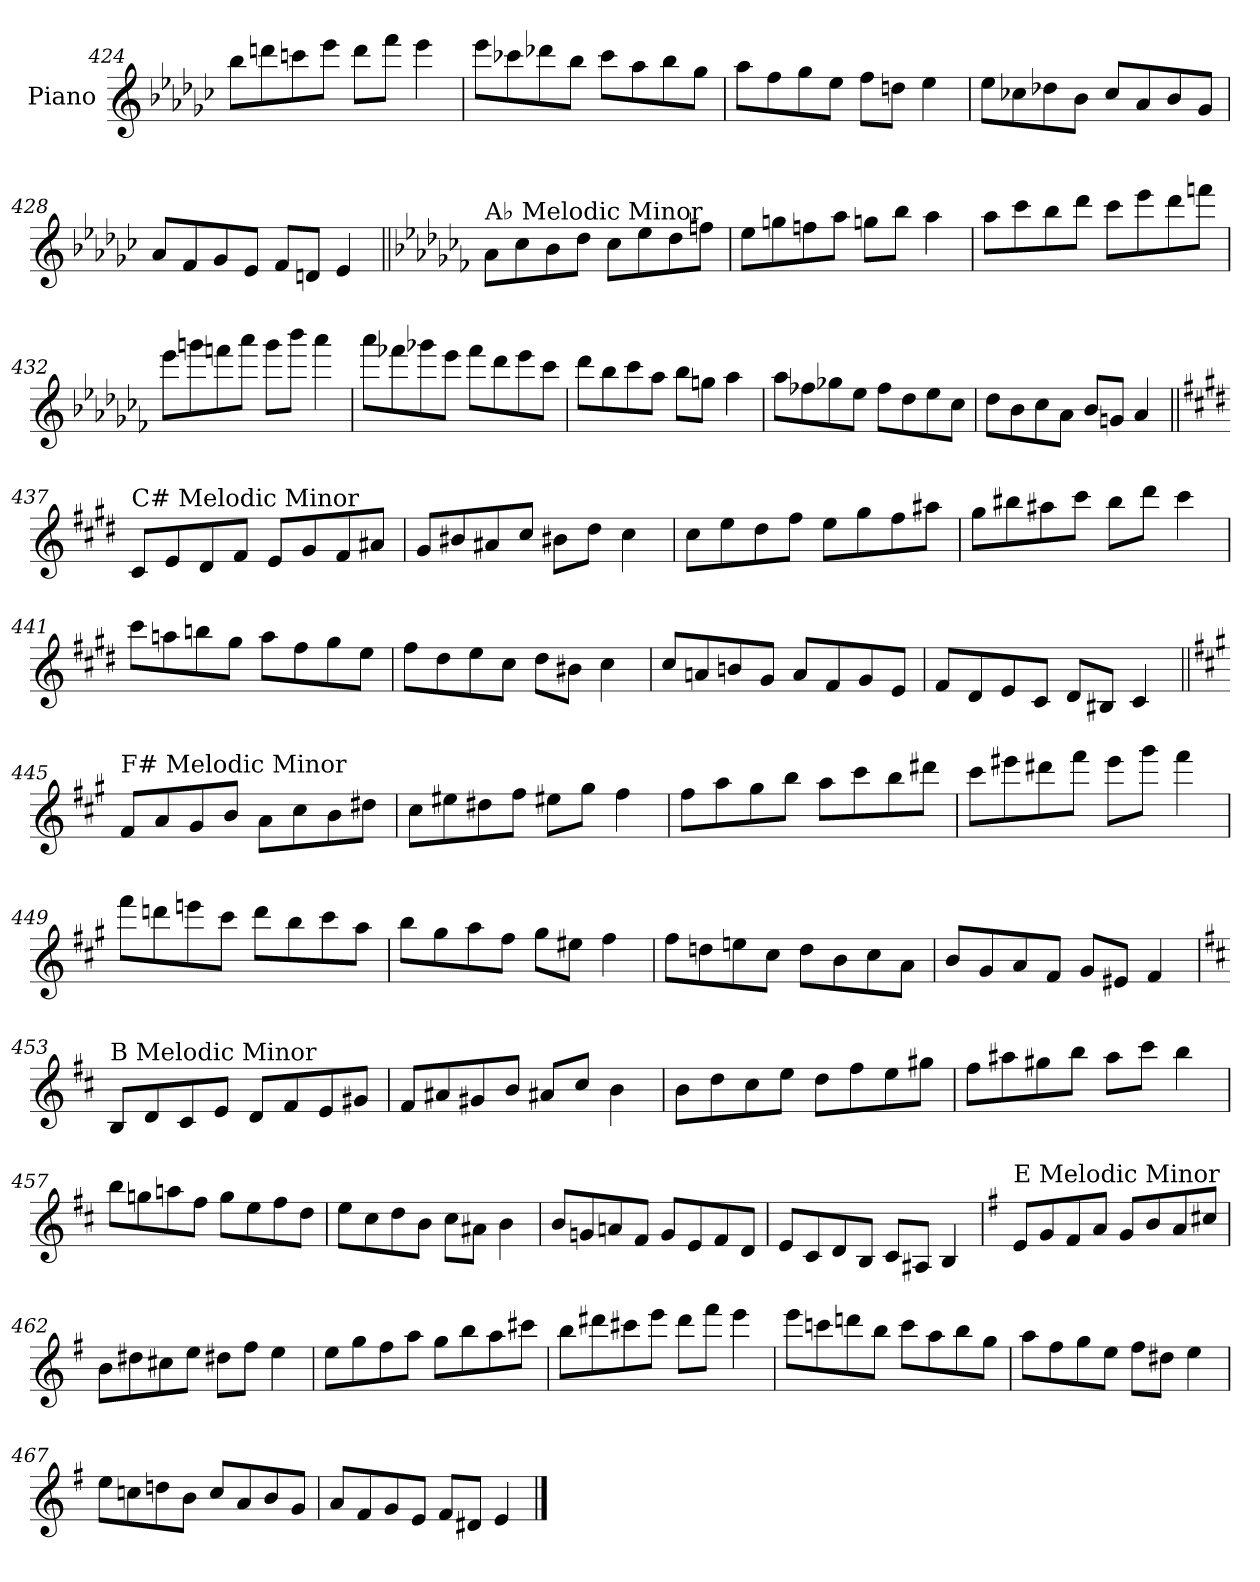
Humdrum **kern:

**kern
*part1
*staff1
*I"Piano
*I'Pno.
*clefG2
*k[b-e-a-d-g-c-]
=424
8bb-\L
8dddn\
8cccn\
8eee-\J
8ddd\L
8fff\J
4eee-\
!!LO:LB:g=z
=425
8eee-\L
8ccc-X\
8ddd-X\
8bb-\J
8ccc-\L
8aa-\
8bb-\
8gg-\J
=426
8aa-\L
8ff\
8gg-\
8ee-\J
8ff\L
8ddn\J
4ee-\
=427
8ee-\L
8cc-X\
8dd-X\
8b-\J
8cc-/L
8a-/
8b-/
8g-/J
=428
8a-/L
8f/
8g-/
8e-/J
8f/L
8dn/J
4e-/
!!LO:LB:g=z
=429||
*k[b-e-a-d-g-c-f-]
!LO:TX:a:t=A♭ Melodic Minor
8a-\L
8cc-\
8b-\
8dd-\J
8cc-\L
8ee-\
8dd-\
8ffn\J
=430
8ee-\L
8ggn\
8ffn\
8aa-\J
8ggn\L
8bb-\J
4aa-\
=431
8aa-\L
8ccc-\
8bb-\
8ddd-\J
8ccc-\L
8eee-\
8ddd-\
8fffn\J
=432
8eee-\L
8gggn\
8fffn\
8aaa-\J
8ggg\L
8bbb-\J
4aaa-\
!!LO:LB:g=z
=433
8aaa-\L
8fff-X\
8ggg-X\
8eee-\J
8fff-\L
8ddd-\
8eee-\
8ccc-\J
=434
8ddd-\L
8bb-\
8ccc-\
8aa-\J
8bb-\L
8ggn\J
4aa-\
=435
8aa-\L
8ff-X\
8gg-X\
8ee-\J
8ff-\L
8dd-\
8ee-\
8cc-\J
=436
8dd-\L
8b-\
8cc-\
8a-\J
8b-/L
8gn/J
4a-/
!!LO:PB:g=z
=437||
*k[f#c#g#d#]
!LO:TX:a:t=C# Melodic Minor
8c#/L
8e/
8d#/
8f#/J
8e/L
8g#/
8f#/
8a#X/J
=438
8g#/L
8b#X/
8a#X/
8cc#/J
8b#X\L
8dd#\J
4cc#\
=439
8cc#\L
8ee\
8dd#\
8ff#\J
8ee\L
8gg#\
8ff#\
8aa#X\J
=440
8gg#\L
8bb#X\
8aa#X\
8ccc#\J
8bb#\L
8ddd#\J
4ccc#\
!!LO:LB:g=z
=441
8ccc#\L
8aan\
8bbn\
8gg#\J
8aa\L
8ff#\
8gg#\
8ee\J
=442
8ff#\L
8dd#\
8ee\
8cc#\J
8dd#\L
8b#X\J
4cc#\
=443
8cc#/L
8an/
8bn/
8g#/J
8a/L
8f#/
8g#/
8e/J
=444
8f#/L
8d#/
8e/
8c#/J
8d#/L
8B#X/J
4c#/
!!LO:LB:g=z
=445||
*k[f#c#g#]
!LO:TX:a:t=F# Melodic Minor
8f#/L
8a/
8g#/
8b/J
8a\L
8cc#\
8b\
8dd#X\J
=446
8cc#\L
8ee#X\
8dd#X\
8ff#\J
8ee#X\L
8gg#\J
4ff#\
=447
8ff#\L
8aa\
8gg#\
8bb\J
8aa\L
8ccc#\
8bb\
8ddd#X\J
=448
8ccc#\L
8eee#X\
8ddd#X\
8fff#\J
8eee#\L
8ggg#\J
4fff#\
!!LO:LB:g=z
=449
8fff#\L
8dddn\
8eeen\
8ccc#\J
8ddd\L
8bb\
8ccc#\
8aa\J
=450
8bb\L
8gg#\
8aa\
8ff#\J
8gg#\L
8ee#X\J
4ff#\
=451
8ff#\L
8ddn\
8een\
8cc#\J
8dd\L
8b\
8cc#\
8a\J
=452
8b/L
8g#/
8a/
8f#/J
8g#/L
8e#X/J
4f#/
!!LO:LB:g=z
=453
*k[f#c#]
!LO:TX:a:t=B Melodic Minor
8B/L
8d/
8c#/
8e/J
8d/L
8f#/
8e/
8g#X/J
=454
8f#/L
8a#X/
8g#X/
8b/J
8a#X/L
8cc#/J
4b\
=455
8b\L
8dd\
8cc#\
8ee\J
8dd\L
8ff#\
8ee\
8gg#X\J
=456
8ff#\L
8aa#X\
8gg#X\
8bb\J
8aa#\L
8ccc#\J
4bb\
!!LO:LB:g=z
=457
8bb\L
8ggn\
8aan\
8ff#\J
8gg\L
8ee\
8ff#\
8dd\J
=458
8ee\L
8cc#\
8dd\
8b\J
8cc#\L
8a#X\J
4b\
=459
8b/L
8gn/
8an/
8f#/J
8g/L
8e/
8f#/
8d/J
=460
8e/L
8c#/
8d/
8B/J
8c#/L
8A#X/J
4B/
!!LO:LB:g=z
=461
*k[f#]
!LO:TX:a:t=E Melodic Minor
8e/L
8g/
8f#/
8a/J
8g/L
8b/
8a/
8cc#X/J
=462
8b\L
8dd#X\
8cc#X\
8ee\J
8dd#X\L
8ff#\J
4ee\
=463
8ee\L
8gg\
8ff#\
8aa\J
8gg\L
8bb\
8aa\
8ccc#X\J
=464
8bb\L
8ddd#X\
8ccc#X\
8eee\J
8ddd#\L
8fff#\J
4eee\
!!LO:LB:g=z
=465
8eee\L
8cccn\
8dddn\
8bb\J
8ccc\L
8aa\
8bb\
8gg\J
=466
8aa\L
8ff#\
8gg\
8ee\J
8ff#\L
8dd#X\J
4ee\
=467
8ee\L
8ccn\
8ddn\
8b\J
8cc/L
8a/
8b/
8g/J
=468
8a/L
8f#/
8g/
8e/J
8f#/L
8d#X/J
4e/
==
*-
